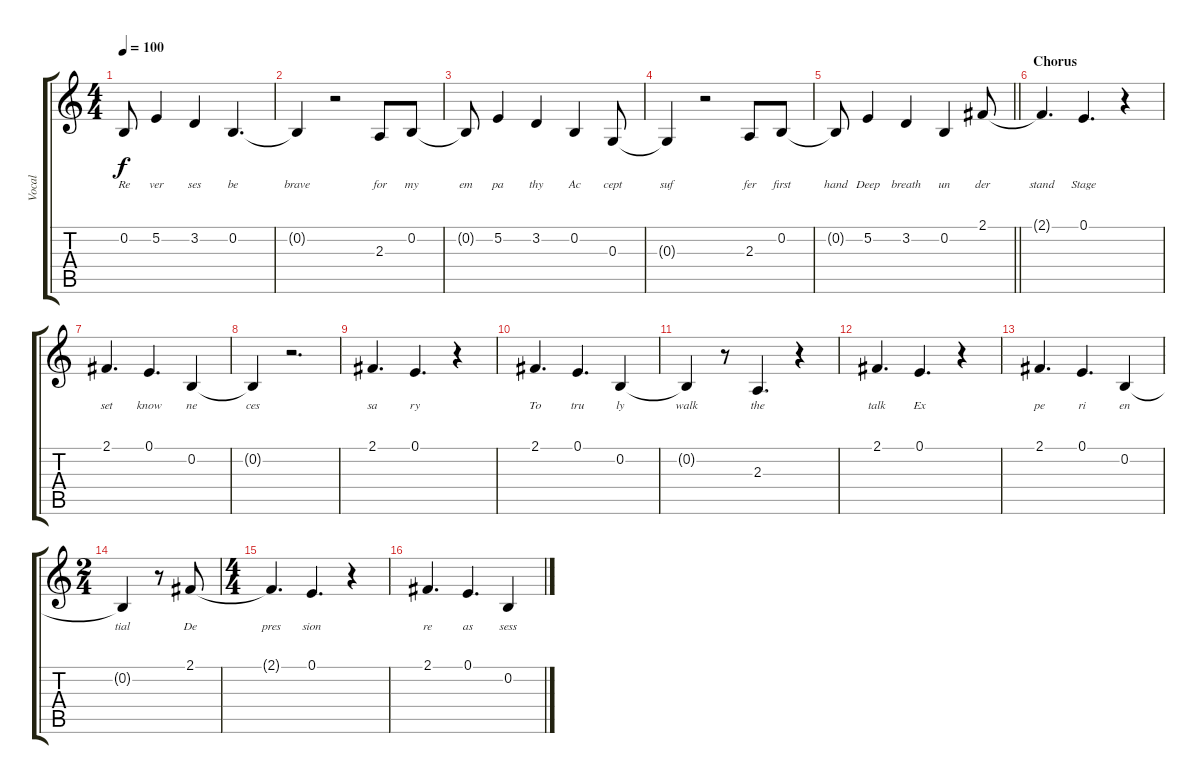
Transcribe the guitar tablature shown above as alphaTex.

\track ("Vocal" "Vocal") {instrument acousticgrandpiano}
\staff {score tabs}
\tuning (E4 B3 G3 D3 A2 E2) {hide}
\ts (4 4)
\tempo 100
\clef g2
\ks c
0.2{t}.8{lyrics (0 "Re") lyrics (1 "") lyrics (2 "") lyrics (3 "") lyrics (4 "") dy f} 5.2.4{lyrics (0 "ver") lyrics (1 "") lyrics (2 "") lyrics (3 "") lyrics (4 "")} 3.2.4{lyrics (0 "ses") lyrics (1 "") lyrics (2 "") lyrics (3 "") lyrics (4 "")} 0.2.4{d lyrics (0 "be") lyrics (1 "") lyrics (2 "") lyrics (3 "") lyrics (4 "")} |
0.2{t}.4{lyrics (0 "brave") lyrics (1 "") lyrics (2 "") lyrics (3 "") lyrics (4 "")} r.2 2.3.8{lyrics (0 "for") lyrics (1 "") lyrics (2 "") lyrics (3 "") lyrics (4 "")} 0.2.8{lyrics (0 "my") lyrics (1 "") lyrics (2 "") lyrics (3 "") lyrics (4 "")} |
0.2{t}.8{lyrics (0 "em") lyrics (1 "") lyrics (2 "") lyrics (3 "") lyrics (4 "")} 5.2.4{lyrics (0 "pa") lyrics (1 "") lyrics (2 "") lyrics (3 "") lyrics (4 "")} 3.2.4{lyrics (0 "thy") lyrics (1 "") lyrics (2 "") lyrics (3 "") lyrics (4 "")} 0.2.4{lyrics (0 "Ac") lyrics (1 "") lyrics (2 "") lyrics (3 "") lyrics (4 "")} 0.3.8{lyrics (0 "cept") lyrics (1 "") lyrics (2 "") lyrics (3 "") lyrics (4 "")} |
0.3{t}.4{lyrics (0 "suf") lyrics (1 "") lyrics (2 "") lyrics (3 "") lyrics (4 "")} r.2 2.3.8{lyrics (0 "fer") lyrics (1 "") lyrics (2 "") lyrics (3 "") lyrics (4 "")} 0.2.8{lyrics (0 "first") lyrics (1 "") lyrics (2 "") lyrics (3 "") lyrics (4 "")} |
\barLineRight lightlight
0.2{t}.8{lyrics (0 "hand") lyrics (1 "") lyrics (2 "") lyrics (3 "") lyrics (4 "")} 5.2.4{lyrics (0 "Deep") lyrics (1 "") lyrics (2 "") lyrics (3 "") lyrics (4 "")} 3.2.4{lyrics (0 "breath") lyrics (1 "") lyrics (2 "") lyrics (3 "") lyrics (4 "")} 0.2.4{lyrics (0 "un") lyrics (1 "") lyrics (2 "") lyrics (3 "") lyrics (4 "")} 2.1.8{lyrics (0 "der") lyrics (1 "") lyrics (2 "") lyrics (3 "") lyrics (4 "")} |
\section ("" "Chorus")
2.1{t}.4{d lyrics (0 "stand") lyrics (1 "") lyrics (2 "") lyrics (3 "") lyrics (4 "")} 0.1.4{d lyrics (0 "Stage") lyrics (1 "") lyrics (2 "") lyrics (3 "") lyrics (4 "")} r.4 |
2.1.4{d lyrics (0 "set") lyrics (1 "") lyrics (2 "") lyrics (3 "") lyrics (4 "")} 0.1.4{d lyrics (0 "know") lyrics (1 "") lyrics (2 "") lyrics (3 "") lyrics (4 "")} 0.2.4{lyrics (0 "ne") lyrics (1 "") lyrics (2 "") lyrics (3 "") lyrics (4 "")} |
0.2{t}.4{lyrics (0 "ces") lyrics (1 "") lyrics (2 "") lyrics (3 "") lyrics (4 "")} r.2{d} |
2.1.4{d lyrics (0 "sa") lyrics (1 "") lyrics (2 "") lyrics (3 "") lyrics (4 "")} 0.1.4{d lyrics (0 "ry") lyrics (1 "") lyrics (2 "") lyrics (3 "") lyrics (4 "")} r.4 |
2.1.4{d lyrics (0 "To") lyrics (1 "") lyrics (2 "") lyrics (3 "") lyrics (4 "")} 0.1.4{d lyrics (0 "tru") lyrics (1 "") lyrics (2 "") lyrics (3 "") lyrics (4 "")} 0.2.4{lyrics (0 "ly") lyrics (1 "") lyrics (2 "") lyrics (3 "") lyrics (4 "")} |
0.2{t}.4{lyrics (0 "walk") lyrics (1 "") lyrics (2 "") lyrics (3 "") lyrics (4 "")} r.8 2.3.4{d lyrics (0 "the") lyrics (1 "") lyrics (2 "") lyrics (3 "") lyrics (4 "")} r.4 |
2.1.4{d lyrics (0 "talk") lyrics (1 "") lyrics (2 "") lyrics (3 "") lyrics (4 "")} 0.1.4{d lyrics (0 "Ex") lyrics (1 "") lyrics (2 "") lyrics (3 "") lyrics (4 "")} r.4 |
2.1.4{d lyrics (0 "pe") lyrics (1 "") lyrics (2 "") lyrics (3 "") lyrics (4 "")} 0.1.4{d lyrics (0 "ri") lyrics (1 "") lyrics (2 "") lyrics (3 "") lyrics (4 "")} 0.2.4{lyrics (0 "en") lyrics (1 "") lyrics (2 "") lyrics (3 "") lyrics (4 "")} |
\ts (2 4)
0.2{t}.4{lyrics (0 "tial") lyrics (1 "") lyrics (2 "") lyrics (3 "") lyrics (4 "")} r.8 2.1.8{lyrics (0 "De") lyrics (1 "") lyrics (2 "") lyrics (3 "") lyrics (4 "")} |
\ts (4 4)
2.1{t}.4{d lyrics (0 "pres") lyrics (1 "") lyrics (2 "") lyrics (3 "") lyrics (4 "")} 0.1.4{d lyrics (0 "sion") lyrics (1 "") lyrics (2 "") lyrics (3 "") lyrics (4 "")} r.4 |
2.1.4{d lyrics (0 "re") lyrics (1 "") lyrics (2 "") lyrics (3 "") lyrics (4 "")} 0.1.4{d lyrics (0 "as") lyrics (1 "") lyrics (2 "") lyrics (3 "") lyrics (4 "")} 0.2.4{lyrics (0 "sess") lyrics (1 "") lyrics (2 "") lyrics (3 "") lyrics (4 "")}
